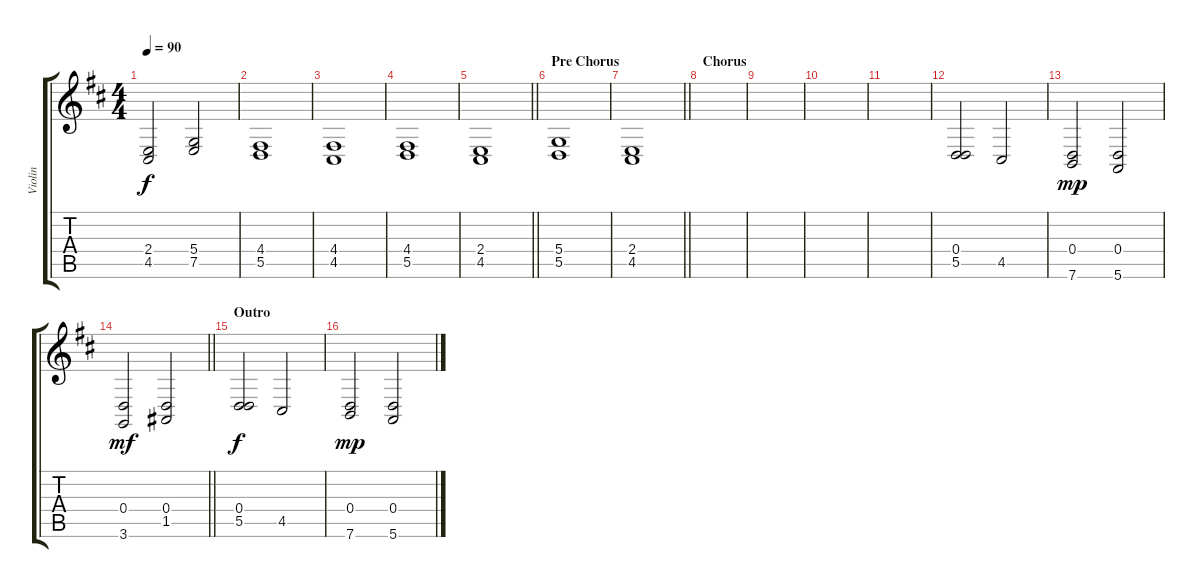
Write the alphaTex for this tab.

\track ("Violin" "Violin") {instrument violin}
\staff {score tabs}
\tuning (E4 B3 G3 D3 A2 E2) {hide}
\ts (4 4)
\tempo 90
\clef g2
\ks d
(2.4 4.5).2{dy f} (5.4 7.5).2 |
(4.4 5.5).1 |
(4.4 4.5).1 |
(4.4 5.5).1 |
\barLineRight lightlight
(2.4 4.5).1 |
\section ("" "Pre Chorus")
(5.4 5.5).1 |
\barLineRight lightlight
(2.4 4.5).1 |
\section ("" "Chorus")
|
|
|
|
(0.4 5.5).2 4.5.2 |
(0.4 7.6).2{dy mp} (0.4 5.6).2 |
\barLineRight lightlight
(0.4 3.6).2{dy mf} (0.4 1.5).2 |
\section ("" "Outro")
(0.4 5.5).2{dy f} 4.5.2 |
(0.4 7.6).2{dy mp} (0.4 5.6).2
